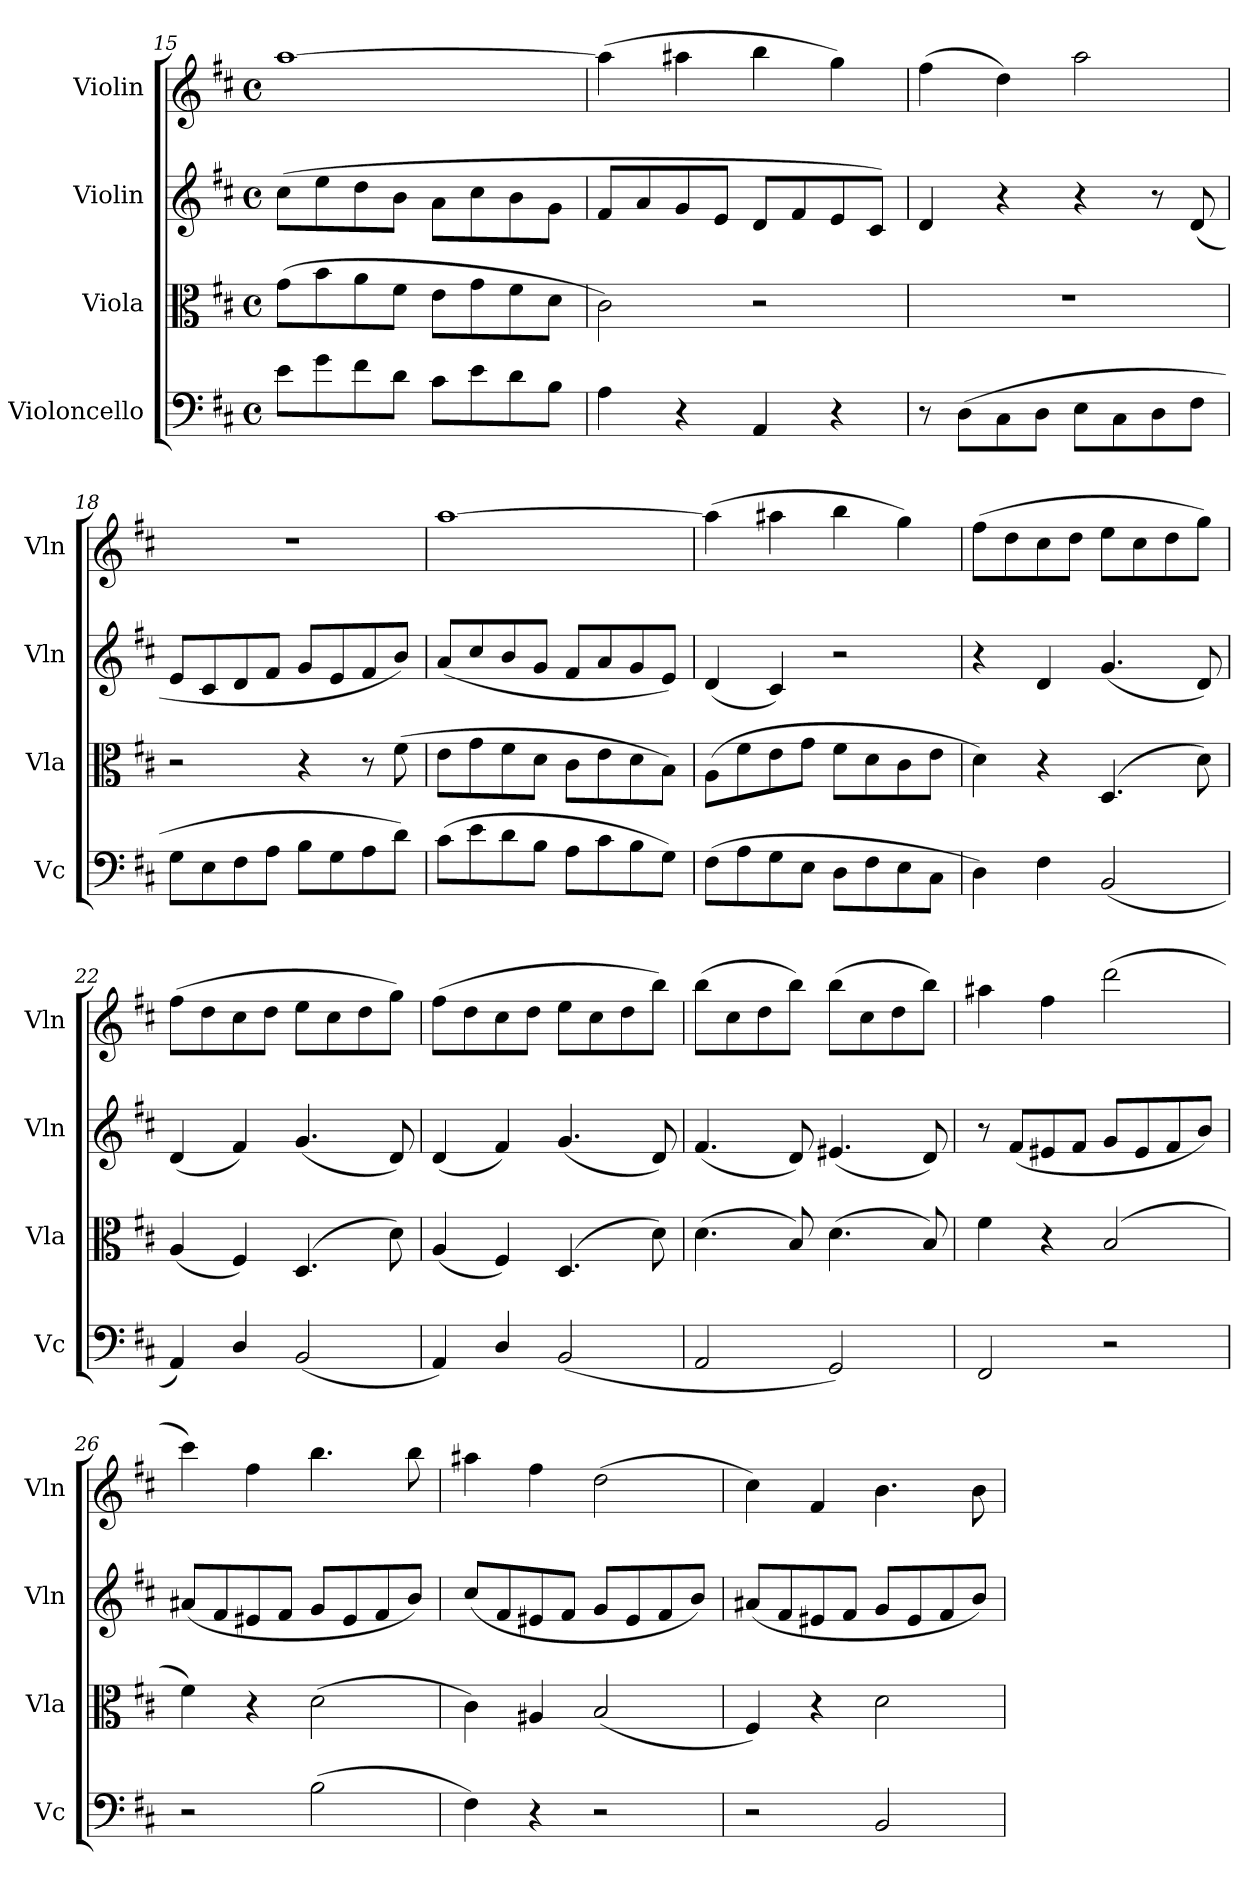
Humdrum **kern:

**kern	**kern	**kern	**kern
*part4	*part3	*part2	*part1
*staff4	*staff3	*staff2	*staff1
*I"Violoncello	*I"Viola	*I"Violin	*I"Violin
*I'Vc	*I'Vla	*I'Vln	*I'Vln
*clefF4	*clefC3	*clefG2	*clefG2
*k[f#c#]	*k[f#c#]	*k[f#c#]	*k[f#c#]
*M4/4	*M4/4	*M4/4	*M4/4
*met(c)	*met(c)	*met(c)	*met(c)
=15	=15	=15	=15
8e\L	(>8g\L	(>8cc#\L	[1aa
8g\	8b\	8ee\	.
8f#\	8a\	8dd\	.
8d\J	8f#\J	8b\J	.
8c#\L	8e\L	8a\L	.
8e\	8g\	8cc#\	.
8d\	8f#\	8b\	.
8B\J	8d\J	8g\J	.
=16	=16	=16	=16
4A\	2c#\)	8f#/L	(>4aa\]
.	.	8a/	.
4r	.	8g/	4aa#X\
.	.	8e/J	.
4AA/	2r	8d/L	4bb\
.	.	8f#/	.
4r	.	8e/	4gg\)
.	.	8c#/J)	.
!!LO:LB:g=z
=17	=17	=17	=17
8r	1r	4d/	(>4ff#\
(>8D\L	.	.	.
8C#\	.	4r	4dd\)
8D\J	.	.	.
8E\L	.	4r	2aa\
8C#\	.	.	.
8D\	.	8r	.
8F#\J	.	(8d/	.
=18	=18	=18	=18
8G\L	2r	8e/L	1r
8E\	.	8c#/	.
8F#\	.	8d/	.
8A\J	.	8f#/J	.
8B\L	4r	8g/L	.
8G\	.	8e/	.
8A\	8r	8f#/	.
8d\J)	(>8f#\	8b/J)	.
=19	=19	=19	=19
(>8c#\L	8e\L	(8a/L	[1aa
8e\	8g\	8cc#/	.
8d\	8f#\	8b/	.
8B\J	8d\J	8g/J	.
8A\L	8c#\L	8f#/L	.
8c#\	8e\	8a/	.
8B\	8d\	8g/	.
8G\J)	8B\J)	8e/J)	.
=20	=20	=20	=20
(>8F#\L	(>8A\L	(4d/	(>4aa\]
8A\	8f#\	.	.
8G\	8e\	4c#/)	4aa#X\
8E\J	8g\J	.	.
8D\L	8f#\L	2r	4bb\
8F#\	8d\	.	.
8E\	8c#\	.	4gg\)
8C#\J	8e\J	.	.
=21	=21	=21	=21
4D\)	4d\)	4r	(>8ff#\L
.	.	.	8dd\
4F#\	4r	4d/	8cc#\
.	.	.	8dd\J
(2BB/	(>4.D/	(4.g/	8ee\L
.	.	.	8cc#\
.	.	.	8dd\
.	8d\)	8d/)	8gg\J)
=22	=22	=22	=22
4AA/)	(4A/	(4d/	(>8ff#\L
.	.	.	8dd\
4D/	4F#/)	4f#/)	8cc#\
.	.	.	8dd\J
(2BB/	(>4.D/	(4.g/	8ee\L
.	.	.	8cc#\
.	.	.	8dd\
.	8d\)	8d/)	8gg\J)
=23	=23	=23	=23
4AA/)	(4A/	(4d/	(>8ff#\L
.	.	.	8dd\
4D/	4F#/)	4f#/)	8cc#\
.	.	.	8dd\J
(2BB/	(>4.D/	(4.g/	8ee\L
.	.	.	8cc#\
.	.	.	8dd\
.	8d\)	8d/)	8bb\J)
!!LO:LB:g=z
=24	=24	=24	=24
2AA/	(>4.d\	(4.f#/	(>8bb\L
.	.	.	8cc#\
.	.	.	8dd\
.	8B/)	8d/)	8bb\J)
2GG/)	(>4.d\	(4.e#X/	(>8bb\L
.	.	.	8cc#\
.	.	.	8dd\
.	8B/)	8d/)	8bb\J)
=25	=25	=25	=25
2FF#/	4f#\	8r	4aa#X\
.	.	(8f#/L	.
.	4r	8e#X/	4ff#\
.	.	8f#/J	.
2r	(>2B/	8g/L	(>2ddd\
.	.	8e#/	.
.	.	8f#/	.
.	.	8b/J)	.
=26	=26	=26	=26
2r	4f#\)	(8a#X/L	4ccc#\)
.	.	8f#/	.
.	4r	8e#X/	4ff#\
.	.	8f#/J	.
(>2B\	(>2d\	8g/L	4.bb\
.	.	8e#/	.
.	.	8f#/	.
.	.	8b/J)	8bb\
=27	=27	=27	=27
4F#\)	4c#\)	(8cc#/L	4aa#X\
.	.	8f#/	.
4r	4A#X/	8e#X/	4ff#\
.	.	8f#/J	.
2r	(2B/	8g/L	(>2dd\
.	.	8e#/	.
.	.	8f#/	.
.	.	8b/J)	.
=28	=28	=28	=28
2r	4F#/)	(8a#X/L	4cc#\)
.	.	8f#/	.
.	4r	8e#X/	4f#/
.	.	8f#/J	.
2BB/	2d\	8g/L	4.b\
.	.	8e#/	.
.	.	8f#/	.
.	.	8b/J)	8b\
=	=	=	=
*-	*-	*-	*-
